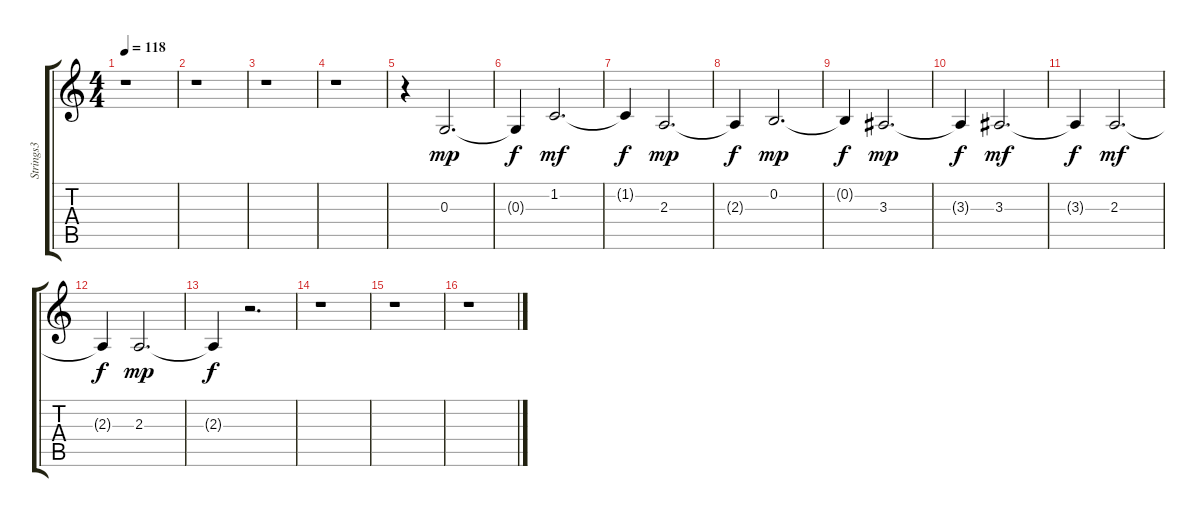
\track ("Strings3" "Strings3") {instrument stringensemble1}
\staff {score tabs}
\tuning (E4 B3 G3 D3 A2 E2) {hide}
\ts (4 4)
\tempo 118
\clef g2
\ks c
r.1{dy f} |
r.1 |
r.1 |
r.1 |
r.4 0.3.2{d dy mp} |
0.3{t}.4{dy f} 1.2.2{d dy mf} |
1.2{t}.4{dy f} 2.3.2{d dy mp} |
2.3{t}.4{dy f} 0.2.2{d dy mp} |
0.2{t}.4{dy f} 3.3.2{d dy mp} |
3.3{t}.4{dy f} 3.3.2{d dy mf} |
3.3{t}.4{dy f} 2.3.2{d dy mf} |
2.3{t}.4{dy f} 2.3.2{d dy mp} |
2.3{t}.4{dy f} r.2{d} |
r.1 |
r.1 |
r.1
